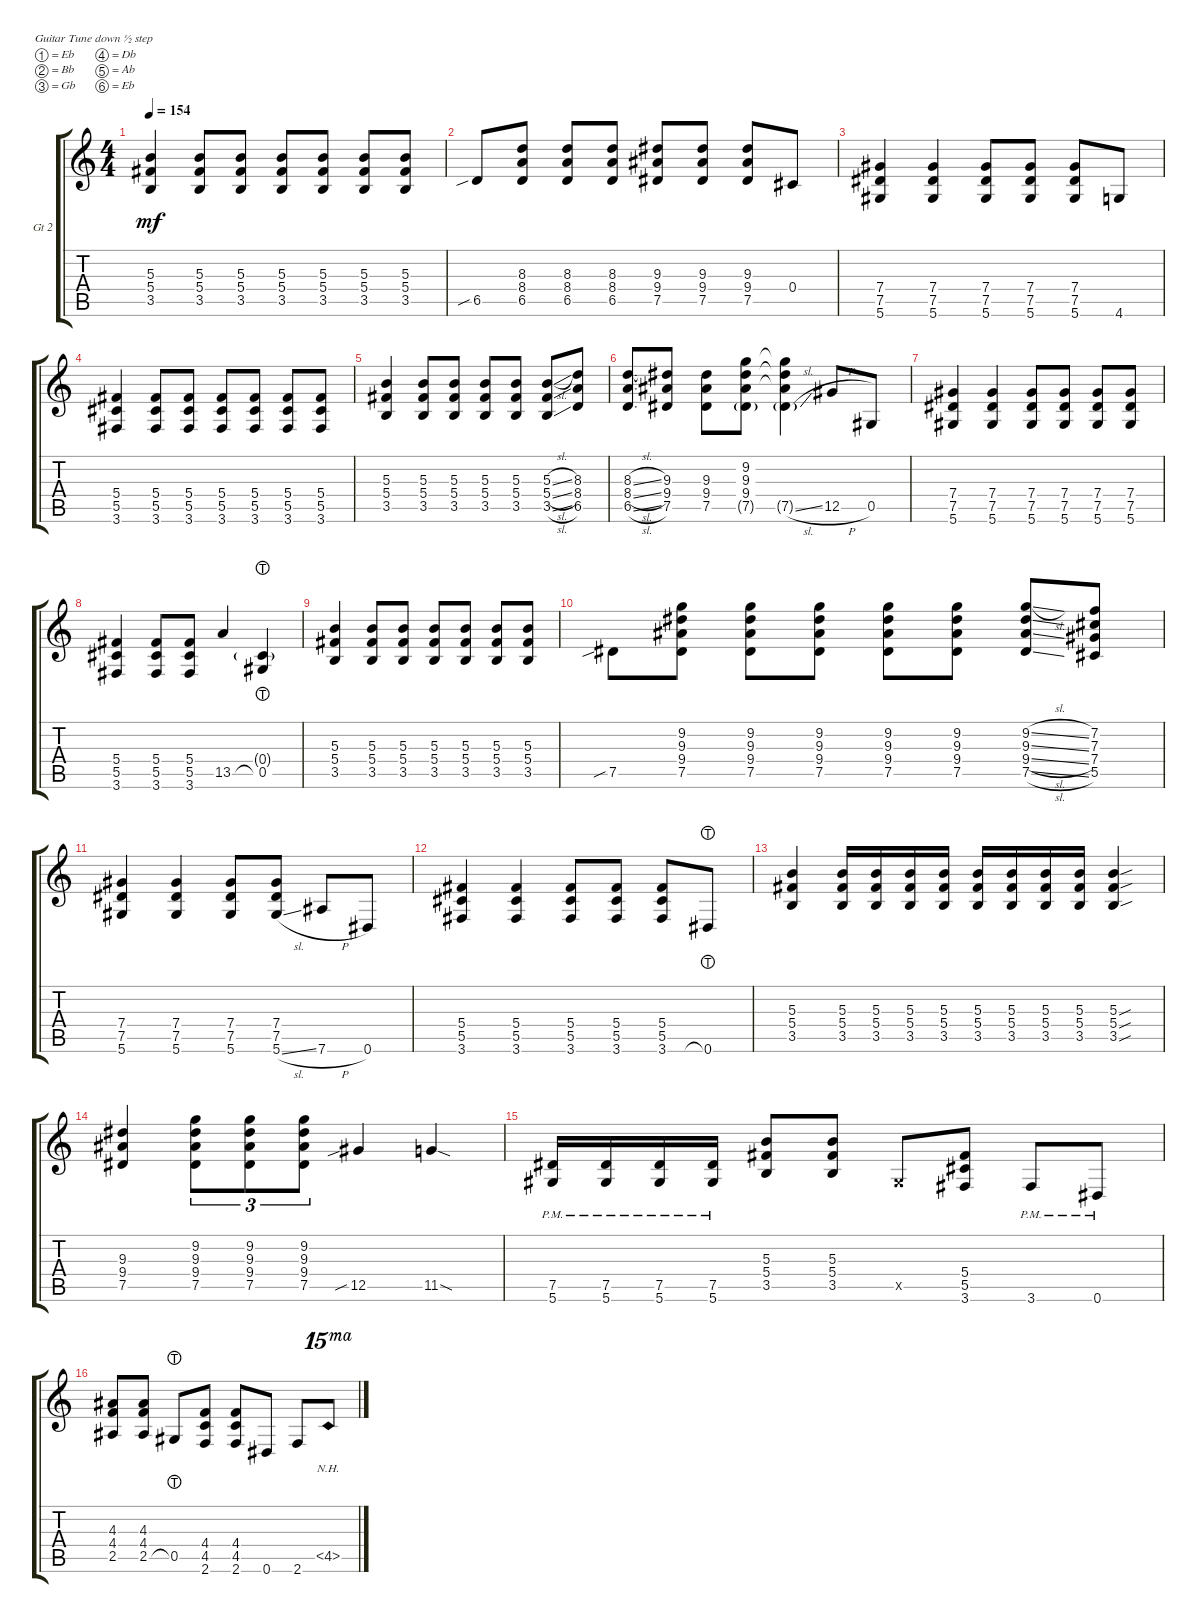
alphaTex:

\defaultSystemsLayout 4
\bracketExtendMode groupsimilarinstruments
\firstSystemTrackNameOrientation horizontal
\otherSystemsTrackNameOrientation horizontal
\track ("El Guitar" "Gt 2") {instrument distortionguitar}
\staff {score tabs}
\tuning (Eb4 Bb3 Gb3 Db3 Ab2 Eb2)
\ts (4 4)
\tempo 154
\clef g2
\ks c
(3.5 5.4 5.3).4{dy mf} (3.5 5.4 5.3).8 (3.5 5.3 5.4).8 (3.5 5.4 5.3).8 (3.5 5.4 5.3).8 (3.5 5.4 5.3).8 (3.5 5.4 5.3).8 |
6.5{sib}.8 (6.5 8.4 8.3).8 (6.5 8.4 8.3).8 (6.5 8.4 8.3).8 (7.5 9.4 9.3).8 (7.5 9.4 9.3).8 (7.5 9.4 9.3).8 0.4.8 |
(5.6 7.5 7.4).4 (5.6 7.5 7.4).4 (5.6 7.5 7.4).8 (5.6 7.5 7.4).8 (5.6 7.5 7.4).8 4.6.8 |
(3.6 5.5 5.4).4 (3.6 5.5 5.4).8 (3.6 5.5 5.4).8 (3.6 5.5 5.4).8 (3.6 5.5 5.4).8 (3.6 5.5 5.4).8 (3.6 5.5 5.4).8 |
(3.5 5.4 5.3).4 (3.5 5.4 5.3).8 (3.5 5.4 5.3).8 (3.5 5.4 5.3).8 (3.5 5.4 5.3).8 (3.5{sl} 5.4{sl} 5.3{sl}).8 (6.5 8.4 8.3).8 |
(6.5{sl} 8.4{sl} 8.3{sl}).8 (7.5 9.4 9.3).8 (7.5 9.4 9.3).8 (7.5{g} 9.4 9.3 9.2).8 (7.5{sl g} 9.4{t} 9.3{t} 9.2{t}).4 12.5{h}.8 0.5.8 |
(5.6 7.5 7.4).4 (5.6 7.5 7.4).4 (5.6 7.5 7.4).8 (5.6 7.5 7.4).8 (5.6 7.5 7.4).8 (5.6 7.5 7.4).8 |
(3.6 5.5 5.4).4 (3.6 5.5 5.4).8 (3.6 5.5 5.4).8 13.5.4 (0.5{lht} 0.4{g}).4 |
(3.5 5.3 5.4).4 (3.5 5.4 5.3).8 (3.5 5.4 5.3).8 (3.5 5.4 5.3).8 (3.5 5.4 5.3).8 (3.5 5.4 5.3).8 (3.5 5.4 5.3).8 |
7.5{sib}.8 (7.5 9.4 9.3 9.2).8 (7.5 9.4 9.3 9.2).8 (7.5 9.4 9.3 9.2).8 (7.5 9.4 9.3 9.2).8 (7.5 9.4 9.3 9.2).8 (7.5{sl} 9.4{sl} 9.3{sl} 9.2{sl}).8 (5.5 7.4 7.3 7.2).8 |
(5.6 7.5 7.4).4 (5.6 7.5 7.4).4 (5.6 7.5 7.4).8 (5.6{sl} 7.5 7.4).8 7.6{h}.8 0.6.8 |
(3.6 5.5 5.4).4 (3.6 5.5 5.4).4 (3.6 5.5 5.4).8 (3.6 5.5 5.4).8 (3.6 5.5 5.4).8 0.6{lht}.8 |
(3.5 5.4 5.3).4 (3.5 5.4 5.3).16 (3.5 5.4 5.3).16 (5.3 5.4 3.5).16 (3.5 5.4 5.3).16 (5.3 5.4 3.5).16 (3.5 5.4 5.3).16 (5.3 5.4 3.5).16 (3.5 5.4 5.3).16 (5.3{sou} 5.4{sou} 3.5{sou}).4 |
(7.5 9.4 9.3).4 (7.5 9.4 9.3 9.2).8{tu (3 2)} (7.5 9.4 9.3 9.2).8{tu (3 2)} (7.5 9.4 9.3 9.2).8{tu (3 2)} 12.5{sib}.4 11.5{sod}.4 |
(5.6{pm} 7.5{pm}).16 (5.6{pm} 7.5{pm}).16 (5.6{pm} 7.5{pm}).16 (5.6{pm} 7.5{pm}).16 (3.5 5.4 5.3).8 (3.5 5.4 5.3).8 0.5{x}.8 (3.6 5.5 5.4).8 3.6{pm}.8 0.6{pm}.8 |
(2.5 4.4 4.3).8 (2.5 4.4 4.3).8 0.5{lht}.8 (2.6 4.5 4.4).8 (2.6 4.5 4.4).8 0.6.8 2.6.8 4.5{nh}.8{ot 15ma}
